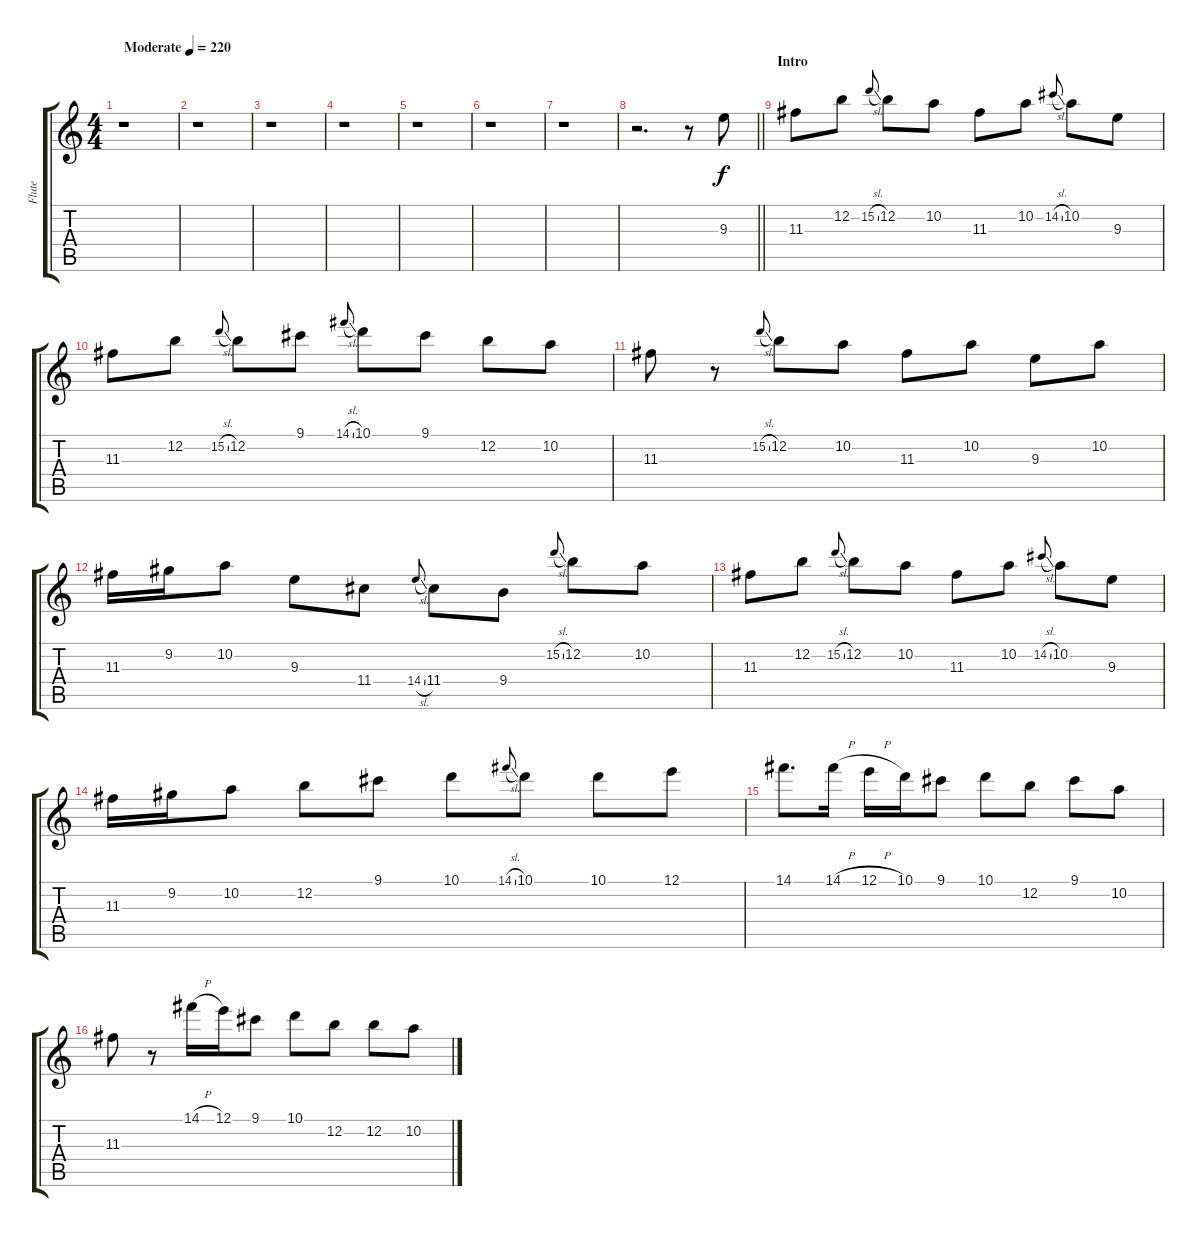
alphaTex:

\track ("Flute" "Flute") {instrument flute}
\staff {score tabs}
\tuning (E5 B4 G4 D4 A3 E3) {hide}
\ts (4 4)
\tempo (220 "Moderate")
\clef g2
\ks c
r.1{dy f instrument flute} |
r.1 |
r.1 |
r.1 |
r.1 |
r.1 |
r.1 |
\barLineRight lightlight
r.2{d} r.8 9.3.8 |
\section ("" "Intro")
11.3.8 12.2.8 15.2{sl}.8{gr onbeat} 12.2.8 10.2.8 11.3.8 10.2.8 14.2{sl}.8{gr onbeat} 10.2.8 9.3.8 |
11.3.8 12.2.8 15.2{sl}.8{gr onbeat} 12.2.8 9.1.8 14.1{sl}.8{gr onbeat} 10.1.8 9.1.8 12.2.8 10.2.8 |
11.3.8 r.8 15.2{sl}.8{gr onbeat} 12.2.8 10.2.8 11.3.8 10.2.8 9.3.8 10.2.8 |
11.3.16 9.2.16 10.2.8 9.3.8 11.4.8 14.4{sl}.8{gr onbeat} 11.4.8 9.4.8 15.2{sl}.8{gr onbeat} 12.2.8 10.2.8 |
11.3.8 12.2.8 15.2{sl}.8{gr onbeat} 12.2.8 10.2.8 11.3.8 10.2.8 14.2{sl}.8{gr onbeat} 10.2.8 9.3.8 |
11.3.16 9.2.16 10.2.8 12.2.8 9.1.8 10.1.8 14.1{sl}.8{gr onbeat} 10.1.8 10.1.8 12.1.8 |
14.1.8{d} 14.1{h}.16 12.1{h}.16 10.1.16 9.1.8 10.1.8 12.2.8 9.1.8 10.2.8 |
11.3.8 r.8 14.1{h}.16 12.1.16 9.1.8 10.1.8 12.2.8 12.2.8 10.2.8
